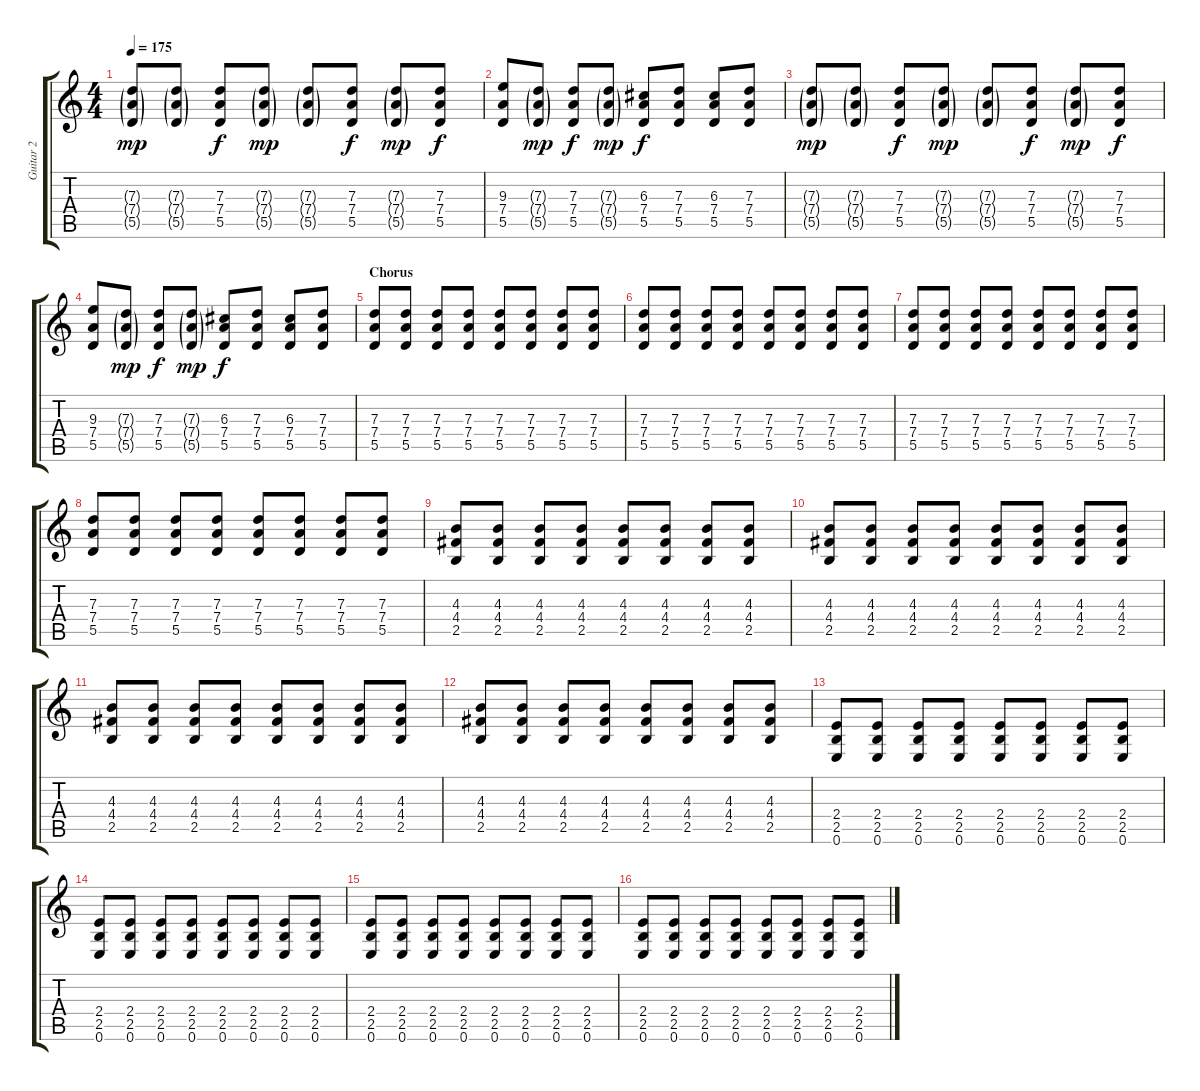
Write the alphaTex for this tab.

\track ("Guitar 2" "Guitar 2") {instrument distortionguitar}
\staff {score tabs}
\tuning (E4 B3 G3 D3 A2 E2) {hide}
\ts (4 4)
\tempo 175
\clef g2
\ks c
(7.3{g} 7.4{g} 5.5{g}).8{dy mp} (7.3{g} 7.4{g} 5.5{g}).8 (7.3 7.4 5.5).8{dy f} (7.3{g} 7.4{g} 5.5{g}).8{dy mp} (7.3{g} 7.4{g} 5.5{g}).8 (7.3 7.4 5.5).8{dy f} (7.3{g} 7.4{g} 5.5{g}).8{dy mp} (7.3 7.4 5.5).8{dy f} |
(9.3 7.4 5.5).8 (7.3{g} 7.4{g} 5.5{g}).8{dy mp} (7.3 7.4 5.5).8{dy f} (7.3{g} 7.4{g} 5.5{g}).8{dy mp} (6.3 7.4 5.5).8{dy f} (7.3 7.4 5.5).8 (6.3 7.4 5.5).8 (7.3 7.4 5.5).8 |
(7.3{g} 7.4{g} 5.5{g}).8{dy mp} (7.3{g} 7.4{g} 5.5{g}).8 (7.3 7.4 5.5).8{dy f} (7.3{g} 7.4{g} 5.5{g}).8{dy mp} (7.3{g} 7.4{g} 5.5{g}).8 (7.3 7.4 5.5).8{dy f} (7.3{g} 7.4{g} 5.5{g}).8{dy mp} (7.3 7.4 5.5).8{dy f} |
(9.3 7.4 5.5).8 (7.3{g} 7.4{g} 5.5{g}).8{dy mp} (7.3 7.4 5.5).8{dy f} (7.3{g} 7.4{g} 5.5{g}).8{dy mp} (6.3 7.4 5.5).8{dy f} (7.3 7.4 5.5).8 (6.3 7.4 5.5).8 (7.3 7.4 5.5).8 |
\section ("" "Chorus")
(7.3 7.4 5.5).8 (7.3 7.4 5.5).8 (7.3 7.4 5.5).8 (7.3 7.4 5.5).8 (7.3 7.4 5.5).8 (7.3 7.4 5.5).8 (7.3 7.4 5.5).8 (7.3 7.4 5.5).8 |
(7.3 7.4 5.5).8 (7.3 7.4 5.5).8 (7.3 7.4 5.5).8 (7.3 7.4 5.5).8 (7.3 7.4 5.5).8 (7.3 7.4 5.5).8 (7.3 7.4 5.5).8 (7.3 7.4 5.5).8 |
(7.3 7.4 5.5).8 (7.3 7.4 5.5).8 (7.3 7.4 5.5).8 (7.3 7.4 5.5).8 (7.3 7.4 5.5).8 (7.3 7.4 5.5).8 (7.3 7.4 5.5).8 (7.3 7.4 5.5).8 |
(7.3 7.4 5.5).8 (7.3 7.4 5.5).8 (7.3 7.4 5.5).8 (7.3 7.4 5.5).8 (7.3 7.4 5.5).8 (7.3 7.4 5.5).8 (7.3 7.4 5.5).8 (7.3 7.4 5.5).8 |
(4.3 4.4 2.5).8 (4.3 4.4 2.5).8 (4.3 4.4 2.5).8 (4.3 4.4 2.5).8 (4.3 4.4 2.5).8 (4.3 4.4 2.5).8 (4.3 4.4 2.5).8 (4.3 4.4 2.5).8 |
(4.3 4.4 2.5).8 (4.3 4.4 2.5).8 (4.3 4.4 2.5).8 (4.3 4.4 2.5).8 (4.3 4.4 2.5).8 (4.3 4.4 2.5).8 (4.3 4.4 2.5).8 (4.3 4.4 2.5).8 |
(4.3 4.4 2.5).8 (4.3 4.4 2.5).8 (4.3 4.4 2.5).8 (4.3 4.4 2.5).8 (4.3 4.4 2.5).8 (4.3 4.4 2.5).8 (4.3 4.4 2.5).8 (4.3 4.4 2.5).8 |
(4.3 4.4 2.5).8 (4.3 4.4 2.5).8 (4.3 4.4 2.5).8 (4.3 4.4 2.5).8 (4.3 4.4 2.5).8 (4.3 4.4 2.5).8 (4.3 4.4 2.5).8 (4.3 4.4 2.5).8 |
(2.4 2.5 0.6).8 (2.4 2.5 0.6).8 (2.4 2.5 0.6).8 (2.4 2.5 0.6).8 (2.4 2.5 0.6).8 (2.4 2.5 0.6).8 (2.4 2.5 0.6).8 (2.4 2.5 0.6).8 |
(2.4 2.5 0.6).8 (2.4 2.5 0.6).8 (2.4 2.5 0.6).8 (2.4 2.5 0.6).8 (2.4 2.5 0.6).8 (2.4 2.5 0.6).8 (2.4 2.5 0.6).8 (2.4 2.5 0.6).8 |
(2.4 2.5 0.6).8 (2.4 2.5 0.6).8 (2.4 2.5 0.6).8 (2.4 2.5 0.6).8 (2.4 2.5 0.6).8 (2.4 2.5 0.6).8 (2.4 2.5 0.6).8 (2.4 2.5 0.6).8 |
(2.4 2.5 0.6).8 (2.4 2.5 0.6).8 (2.4 2.5 0.6).8 (2.4 2.5 0.6).8 (2.4 2.5 0.6).8 (2.4 2.5 0.6).8 (2.4 2.5 0.6).8 (2.4 2.5 0.6).8
